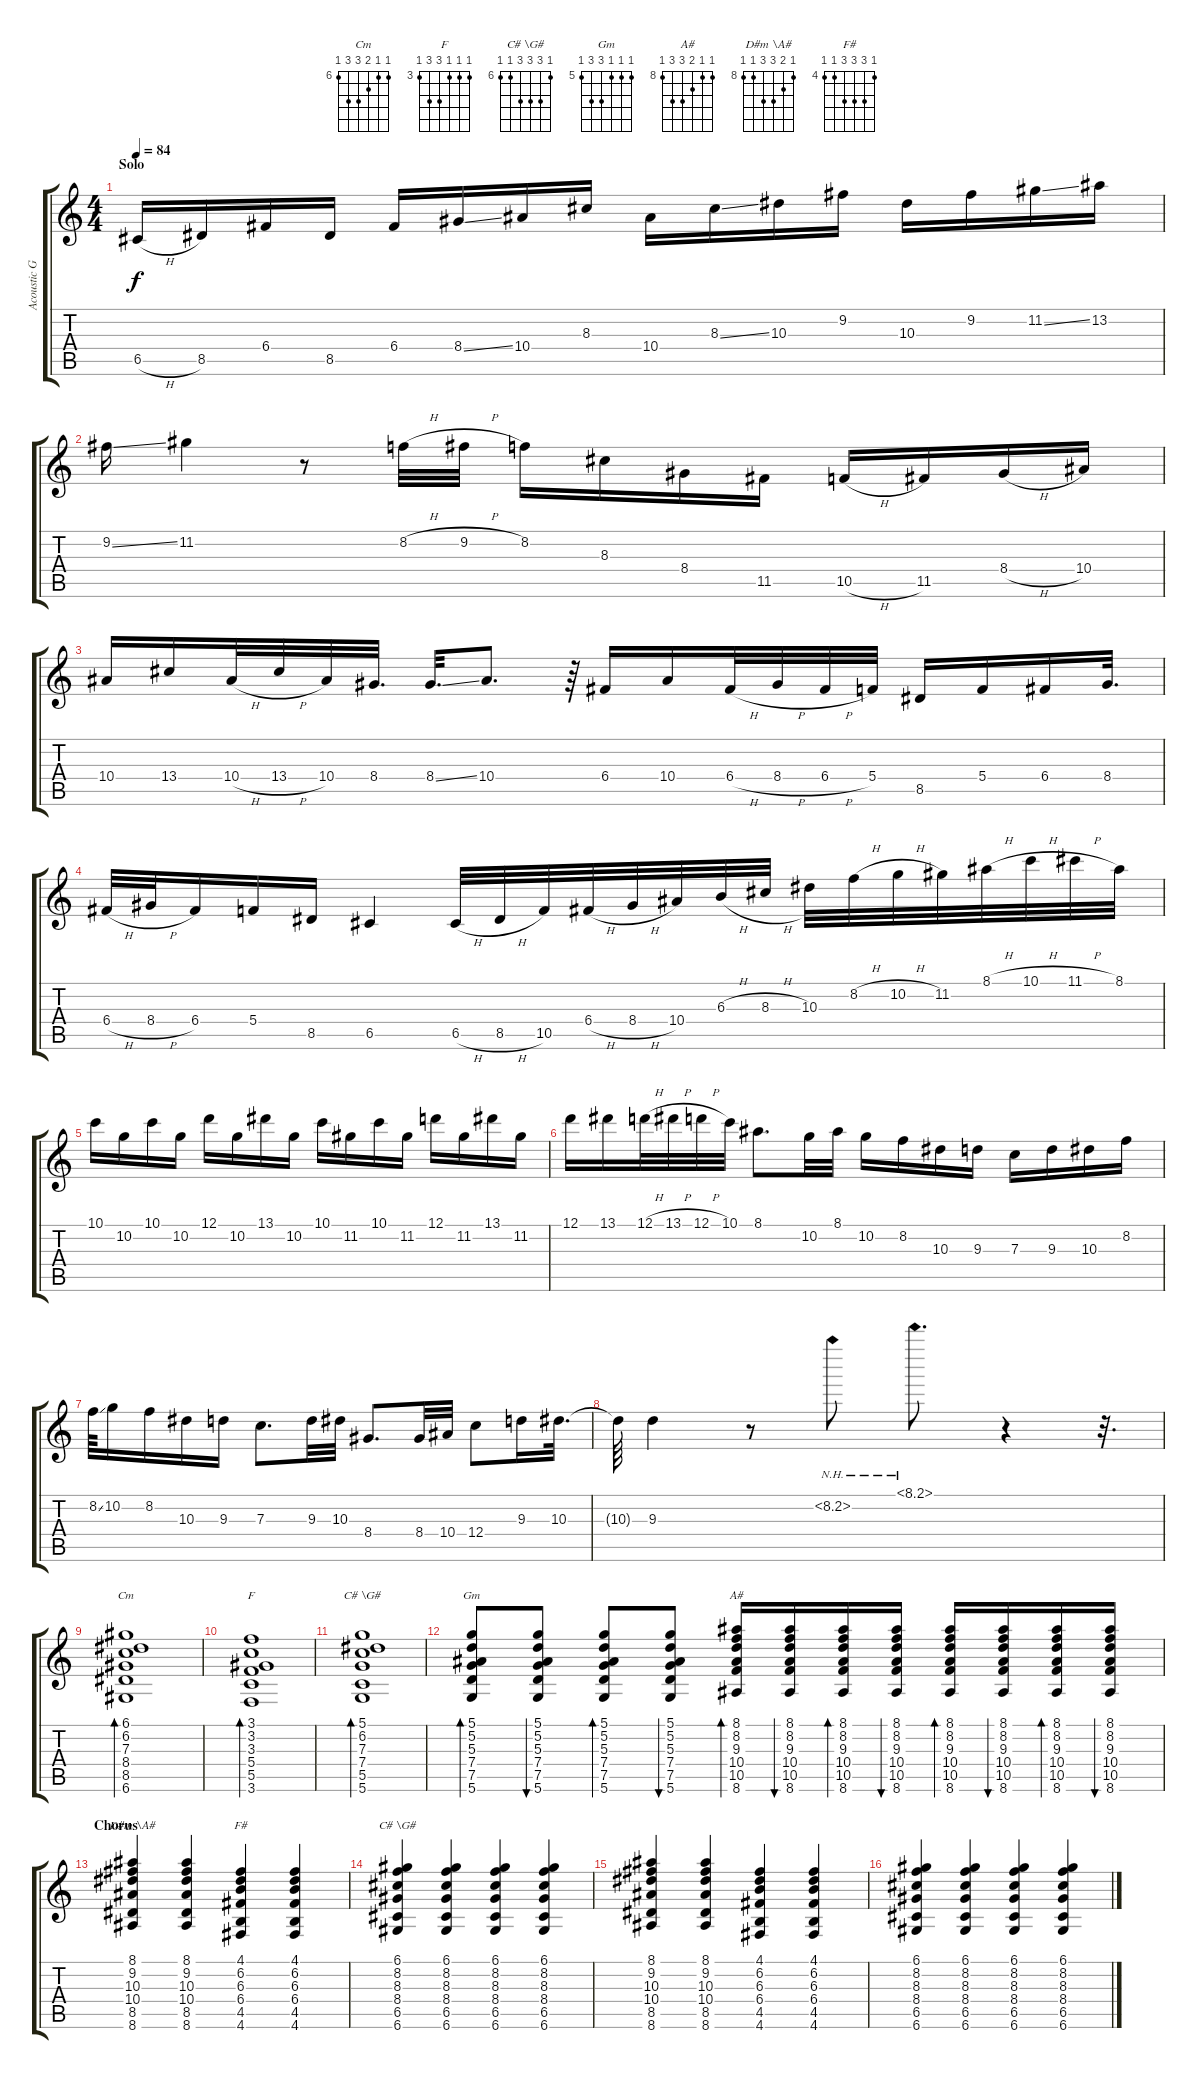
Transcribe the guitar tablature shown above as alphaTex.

\track ("Acoustic Guitar (Lead)" "Acoustic G") {instrument electricguitarclean}
\staff {score tabs}
\tuning (D4 A3 F3 C3 G2 D2) {hide}
\chord ("Cm" 6 6 7 8 8 6) {firstfret 6}
\chord ("F" 3 3 3 5 5 3) {firstfret 3}
\chord ("C# \\G#" 5 6 7 7 5 5) {firstfret 5}
\chord ("Gm" 5 5 5 7 7 5) {firstfret 5}
\chord ("A#" 8 8 9 10 10 8) {firstfret 8}
\chord ("D#m \\A#" 8 9 10 10 8 8) {firstfret 8}
\chord ("F#" 4 6 6 6 4 4) {firstfret 4}
\chord ("C# \\G#" 6 8 8 8 6 6) {firstfret 6}
\ts (4 4)
\section ("" "Solo")
\tempo 84
\clef g2
\ks c
6.5{h}.16{dy f} 8.5.16 6.4.16 8.5.16 6.4.16 8.4{ss}.16 10.4.16 8.3.16 10.4.16 8.3{ss}.16 10.3.16 9.2.16 10.3.16 9.2.16 11.2{ss}.16 13.2.16 |
9.2{ss}.16 11.2.4 r.8 8.2{h}.32 9.2{h}.32 8.2.16 8.3.16 8.4.16 11.5.16 10.5{h}.16 11.5.16 8.4{h}.16 10.4.16 |
10.4.16 13.4.16 10.4{h}.32 13.4{h}.32 10.4.32 8.4.32{d} 8.4{ss}.32{d} 10.4.8{d} r.64 6.4.16 10.4.16 6.4{h}.32 8.4{h}.32 6.4{h}.32 5.4.32 8.5.16 5.4.16 6.4.16 8.4.32{d} |
6.4{h}.32 8.4{h}.32 6.4.16 5.4.16 8.5.16 6.5.4 6.5{h}.32 8.5{h}.32 10.5.32 6.4{h}.32 8.4{h}.32 10.4.32 6.3{h}.32 8.3{h}.32 10.3.32 8.2{h}.32 10.2{h}.32 11.2.32 8.1{h}.32 10.1{h}.32 11.1{h}.32 8.1.32 |
10.1.16 10.2.16 10.1.16 10.2.16 12.1.16 10.2.16 13.1.16 10.2.16 10.1.16 11.2.16 10.1.16 11.2.16 12.1.16 11.2.16 13.1.16 11.2.16 |
12.1.16 13.1.16 12.1{h}.32 13.1{h}.32 12.1{h}.32 10.1.32 8.1.8{d} 10.2.32 8.1.32 10.2.16 8.2.16 10.3.16 9.3.16 7.3.16 9.3.16 10.3.16 8.2.16 |
8.2{ss}.64 10.2.16 8.2.16 10.3.16 9.3.16 7.3.8{d} 9.3.32 10.3.32 8.4.8{d} 8.4.32 10.4.32 12.4.8 9.3.16 10.3.32{d} |
10.3{t}.64 9.3.4 r.8 8.2{nh}.8 8.1{nh}.8{d} r.4 r.32{d} |
(6.1 6.2 7.3 8.4 8.5 6.6).1{bd 240 ch "Cm"} |
(3.1 3.2 3.3 5.4 5.5 3.6).1{bd 240 ch "F"} |
(5.1 6.2 7.3 7.4 5.5 5.6).1{bd 240 ch "C# \\G#"} |
(5.1 5.2 5.3 7.4 7.5 5.6).8{bd 60 ch "Gm"} (5.1 5.2 5.3 7.4 7.5 5.6).8{bu 60} (5.1 5.2 5.3 7.4 7.5 5.6).8{bd 60} (5.1 5.2 5.3 7.4 7.5 5.6).8{bu 60} (8.1 8.2 9.3 10.4 10.5 8.6).16{bd 30 ch "A#"} (8.1 8.2 9.3 10.4 10.5 8.6).16{bu 30} (8.1 8.2 9.3 10.4 10.5 8.6).16{bd 30} (8.1 8.2 9.3 10.4 10.5 8.6).16{bu 30} (8.1 8.2 9.3 10.4 10.5 8.6).16{bd 30} (8.1 8.2 9.3 10.4 10.5 8.6).16{bu 30} (8.1 8.2 9.3 10.4 10.5 8.6).16{bd 30} (8.1 8.2 9.3 10.4 10.5 8.6).16{bu 30} |
\section ("" "Chorus")
(8.1 9.2 10.3 10.4 8.5 8.6).4{ch "D#m \\A#"} (8.1 9.2 10.3 10.4 8.5 8.6).4 (4.1 6.2 6.3 6.4 4.5 4.6).4{ch "F#"} (4.1 6.2 6.3 6.4 4.5 4.6).4 |
(6.1 8.2 8.3 8.4 6.5 6.6).4{ch "C# \\G#"} (6.1 8.2 8.3 8.4 6.5 6.6).4 (6.1 8.2 8.3 8.4 6.5 6.6).4 (6.1 8.2 8.3 8.4 6.5 6.6).4 |
(8.1 9.2 10.3 10.4 8.5 8.6).4 (8.1 9.2 10.3 10.4 8.5 8.6).4 (4.1 6.2 6.3 6.4 4.5 4.6).4 (4.1 6.2 6.3 6.4 4.5 4.6).4 |
(6.1 8.2 8.3 8.4 6.5 6.6).4 (6.1 8.2 8.3 8.4 6.5 6.6).4 (6.1 8.2 8.3 8.4 6.5 6.6).4 (6.1 8.2 8.3 8.4 6.5 6.6).4
